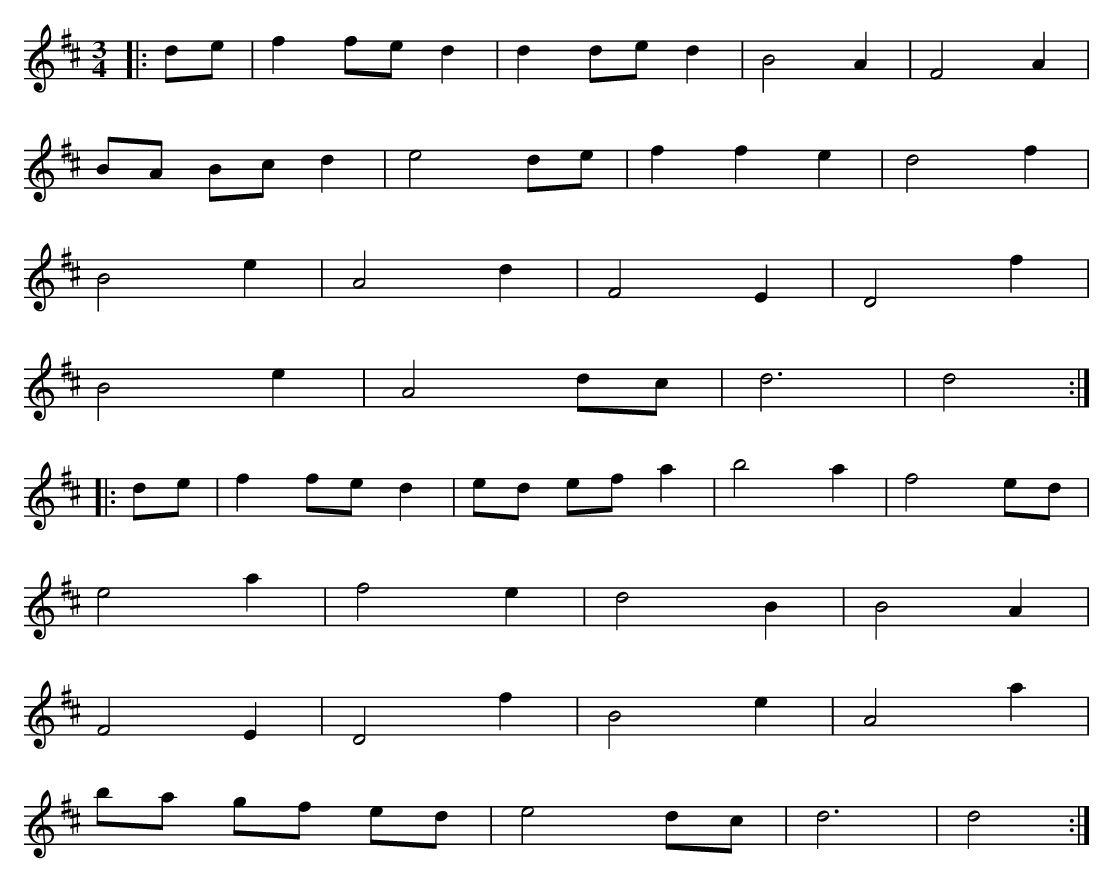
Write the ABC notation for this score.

X:1
M:3/4
K:D
|:de|f2 fe d2|d2 de d2|B4 A2|F4 A2|
BA Bc d2|e4 de|f2 f2 e2|d4 f2|
B4 e2|A4 d2|F4 E2|D4 f2|
B4 e2|A4 dc|d6|d4:|
|:de|f2 fe d2|ed ef a2|b4 a2|f4 ed|
e4 a2|f4 e2|d4 B2|B4 A2|
F4 E2|D4 f2|B4 e2|A4 a2|
ba gf ed|e4 dc|d6| d4 :|
